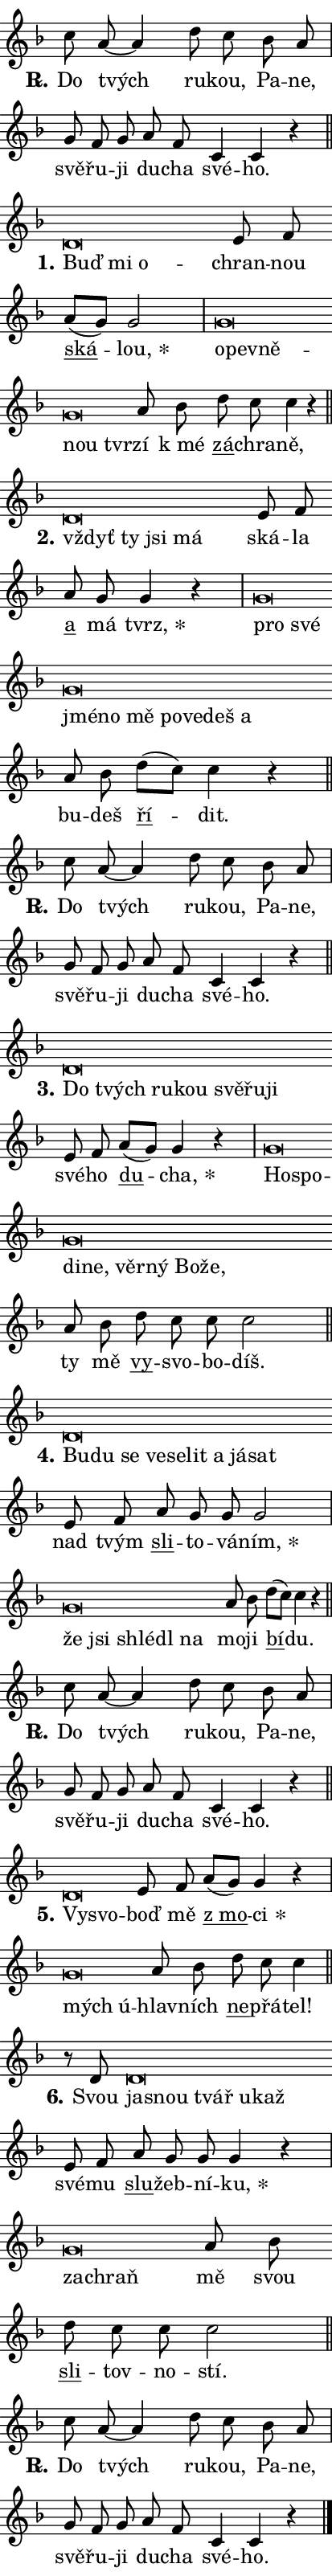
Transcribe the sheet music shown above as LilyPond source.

\version "2.24.0"
\header { tagline = "" }
\paper {
  indent = 0\cm
  top-margin = 0\cm
  right-margin = 0\cm
  bottom-margin = 0\cm
  left-margin = 0\cm
  paper-width = 7\cm
  page-breaking = #ly:one-page-breaking
  system-system-spacing.basic-distance = #11
  score-system-spacing.basic-distance = #11
  ragged-last = ##f
}


%% Author: Thomas Morley
%% https://lists.gnu.org/archive/html/lilypond-user/2020-05/msg00002.html
#(define (line-position grob)
"Returns position of @var[grob} in current system:
   @code{'start}, if at first time-step
   @code{'end}, if at last time-step
   @code{'middle} otherwise
"
  (let* ((col (ly:item-get-column grob))
         (ln (ly:grob-object col 'left-neighbor))
         (rn (ly:grob-object col 'right-neighbor))
         (col-to-check-left (if (ly:grob? ln) ln col))
         (col-to-check-right (if (ly:grob? rn) rn col))
         (break-dir-left
           (and
             (ly:grob-property col-to-check-left 'non-musical #f)
             (ly:item-break-dir col-to-check-left)))
         (break-dir-right
           (and
             (ly:grob-property col-to-check-right 'non-musical #f)
             (ly:item-break-dir col-to-check-right))))
        (cond ((eqv? 1 break-dir-left) 'start)
              ((eqv? -1 break-dir-right) 'end)
              (else 'middle))))

#(define (tranparent-at-line-position vctor)
  (lambda (grob)
  "Relying on @code{line-position} select the relevant enry from @var{vctor}.
Used to determine transparency,"
    (case (line-position grob)
      ((end) (not (vector-ref vctor 0)))
      ((middle) (not (vector-ref vctor 1)))
      ((start) (not (vector-ref vctor 2))))))

noteHeadBreakVisibility =
#(define-music-function (break-visibility)(vector?)
"Makes @code{NoteHead}s transparent relying on @var{break-visibility}"
#{
  \override NoteHead.transparent =
    #(tranparent-at-line-position break-visibility)
#})

#(define delete-ledgers-for-transparent-note-heads
  (lambda (grob)
    "Reads whether a @code{NoteHead} is transparent.
If so this @code{NoteHead} is removed from @code{'note-heads} from
@var{grob}, which is supposed to be @code{LedgerLineSpanner}.
As a result ledgers are not printed for this @code{NoteHead}"
    (let* ((nhds-array (ly:grob-object grob 'note-heads))
           (nhds-list
             (if (ly:grob-array? nhds-array)
                 (ly:grob-array->list nhds-array)
                 '()))
           ;; Relies on the transparent-property being done before
           ;; Staff.LedgerLineSpanner.after-line-breaking is executed.
           ;; This is fragile ...
           (to-keep
             (remove
               (lambda (nhd)
                 (ly:grob-property nhd 'transparent #f))
               nhds-list)))
      ;; TODO find a better method to iterate over grob-arrays, similiar
      ;; to filter/remove etc for lists
      ;; For now rebuilt from scratch
      (set! (ly:grob-object grob 'note-heads)  '())
      (for-each
        (lambda (nhd)
          (ly:pointer-group-interface::add-grob grob 'note-heads nhd))
        to-keep))))

hideNotes = {
  \noteHeadBreakVisibility #begin-of-line-visible
}
unHideNotes = {
  \noteHeadBreakVisibility #all-visible
}

% work-around for resetting accidentals
% https://lilypond.org/doc/v2.23/Documentation/notation/displaying-rhythms#unmetered-music
cadenzaMeasure = {
  \cadenzaOff
  \partial 1024 s1024
  \cadenzaOn
}

#(define-markup-command (accent layout props text) (markup?)
  "Underline accented syllable"
  (interpret-markup layout props
    #{\markup \override #'(offset . 4.3) \underline { #text }#}))

responsum = \markup \concat {
  "R" \hspace #-1.05 \path #0.1 #'((moveto 0 0.07) (lineto 0.9 0.8)) \hspace #0.05 "."
}

\layout {
    \context {
        \Staff
        \remove "Time_signature_engraver"
        \override LedgerLineSpanner.after-line-breaking = #delete-ledgers-for-transparent-note-heads
    }
    \context {
        \Voice {
            \override NoteHead.output-attributes = #'((class . "notehead"))
            \override Hairpin.height = #0.55
        }
    }
    \context {
        \Lyrics {
            \override StanzaNumber.output-attributes = #'((class . "stanzanumber"))
            \override LyricSpace.minimum-distance = #0.9
            \override LyricText.font-name = #"TeX Gyre Schola"
            \override LyricText.font-size = 1
            \override StanzaNumber.font-name = #"TeX Gyre Schola Bold"
            \override StanzaNumber.font-size = 1
        }
    }
}

% magnetic-lyrics.ily
%
%   written by
%     Jean Abou Samra <jean@abou-samra.fr>
%     Werner Lemberg <wl@gnu.org>
%
%   adapted by
%     Jiri Hon <jiri.hon@gmail.com>
%
% Version 2022-Apr-15

% https://www.mail-archive.com/lilypond-user@gnu.org/msg149350.html

#(define (Left_hyphen_pointer_engraver context)
   "Collect syllable-hyphen-syllable occurrences in lyrics and store
them in properties.  This engraver only looks to the left.  For
example, if the lyrics input is @code{foo -- bar}, it does the
following.

@itemize @bullet
@item
Set the @code{text} property of the @code{LyricHyphen} grob between
@q{foo} and @q{bar} to @code{foo}.

@item
Set the @code{left-hyphen} property of the @code{LyricText} grob with
text @q{foo} to the @code{LyricHyphen} grob between @q{foo} and
@q{bar}.
@end itemize

Use this auxiliary engraver in combination with the
@code{lyric-@/text::@/apply-@/magnetic-@/offset!} hook."
   (let ((hyphen #f)
         (text #f))
     (make-engraver
      (acknowledgers
       ((lyric-syllable-interface engraver grob source-engraver)
        (set! text grob)))
      (end-acknowledgers
       ((lyric-hyphen-interface engraver grob source-engraver)
        ;(when (not (grob::has-interface grob 'lyric-space-interface))
          (set! hyphen grob)));)
      ((stop-translation-timestep engraver)
       (when (and text hyphen)
         (ly:grob-set-object! text 'left-hyphen hyphen))
       (set! text #f)
       (set! hyphen #f)))))

#(define (lyric-text::apply-magnetic-offset! grob)
   "If the space between two syllables is less than the value in
property @code{LyricText@/.details@/.squash-threshold}, move the right
syllable to the left so that it gets concatenated with the left
syllable.

Use this function as a hook for
@code{LyricText@/.after-@/line-@/breaking} if the
@code{Left_@/hyphen_@/pointer_@/engraver} is active."
   (let ((hyphen (ly:grob-object grob 'left-hyphen #f)))
     (when hyphen
       (let ((left-text (ly:spanner-bound hyphen LEFT)))
         (when (grob::has-interface left-text 'lyric-syllable-interface)
           (let* ((common (ly:grob-common-refpoint grob left-text X))
                  (this-x-ext (ly:grob-extent grob common X))
                  (left-x-ext
                   (begin
                     ;; Trigger magnetism for left-text.
                     (ly:grob-property left-text 'after-line-breaking)
                     (ly:grob-extent left-text common X)))
                  ;; `delta` is the gap width between two syllables.
                  (delta (- (interval-start this-x-ext)
                            (interval-end left-x-ext)))
                  (details (ly:grob-property grob 'details))
                  (threshold (assoc-get 'squash-threshold details 0.2)))
             (when (< delta threshold)
               (let* (;; We have to manipulate the input text so that
                      ;; ligatures crossing syllable boundaries are not
                      ;; disabled.  For languages based on the Latin
                      ;; script this is essentially a beautification.
                      ;; However, for non-Western scripts it can be a
                      ;; necessity.
                      (lt (ly:grob-property left-text 'text))
                      (rt (ly:grob-property grob 'text))
                      (is-space (grob::has-interface hyphen 'lyric-space-interface))
                      (space (if is-space " " ""))
                      (space-markup (grob-interpret-markup grob " "))
                      (space-size (interval-length (ly:stencil-extent space-markup X)))
                      (extra-delta (if is-space space-size 0))
                      ;; Append new syllable.
                      (ltrt-space (if (and (string? lt) (string? rt))
                                (string-append lt space rt)
                                (make-concat-markup (list lt space rt))))
                      ;; Right-align `ltrt` to the right side.
                      (ltrt-space-markup (grob-interpret-markup
                               grob
                               (make-translate-markup
                                (cons (interval-length this-x-ext) 0)
                                (make-right-align-markup ltrt-space)))))
                 (begin
                   ;; Don't print `left-text`.
                   (ly:grob-set-property! left-text 'stencil #f)
                   ;; Set text and stencil (which holds all collected
                   ;; syllables so far) and shift it to the left.
                   (ly:grob-set-property! grob 'text ltrt-space)
                   (ly:grob-set-property! grob 'stencil ltrt-space-markup)
                   (ly:grob-translate-axis! grob (- (- delta extra-delta)) X))))))))))


#(define (lyric-hyphen::displace-bounds-first grob)
   ;; Make very sure this callback isn't triggered too early.
   (let ((left (ly:spanner-bound grob LEFT))
         (right (ly:spanner-bound grob RIGHT)))
     (ly:grob-property left 'after-line-breaking)
     (ly:grob-property right 'after-line-breaking)
     (ly:lyric-hyphen::print grob)))

squashThreshold = #0.4

\layout {
  \context {
    \Lyrics
    \consists #Left_hyphen_pointer_engraver
    \override LyricText.after-line-breaking =
      #lyric-text::apply-magnetic-offset!
    \override LyricHyphen.stencil = #lyric-hyphen::displace-bounds-first
    \override LyricText.details.squash-threshold = \squashThreshold
    \override LyricHyphen.minimum-distance = 0
    \override LyricHyphen.minimum-length = \squashThreshold
  }
}

squash = \override LyricText.details.squash-threshold = 9999
unSquash = \override LyricText.details.squash-threshold = \squashThreshold

left = \override LyricText.self-alignment-X = #LEFT
unLeft = \revert LyricText.self-alignment-X

starOffset = #(lambda (grob) 
                (let ((x_offset (ly:self-alignment-interface::aligned-on-x-parent grob)))
                  (if (= x_offset 0) 0 (+ x_offset 1.2))))

star = #(define-music-function (syllable)(string?)
"Append star separator at the end of a syllable"
#{
  \once \override LyricText.X-offset = #starOffset
  \lyricmode { \markup {
    #syllable
    \override #'((font-name . "TeX Gyre Schola Bold")) \hspace #0.2 \lower #0.65 \larger "*"
  } }
#})

starAccent = #(define-music-function (syllable)(string?)
"Append star separator at the end of a syllable and make accent"
#{
  \once \override LyricText.X-offset = #starOffset
  \lyricmode { \markup {
    \accent #syllable
    \override #'((font-name . "TeX Gyre Schola Bold")) \hspace #0.2 \lower #0.65 \larger "*"
  } }
#})

breath = #(define-music-function (syllable)(string?)
"Append breathing indicator at the end of a syllable"
#{
  \lyricmode { \markup { #syllable "+" } }
#})

optionalBreath = #(define-music-function (syllable)(string?)
"Append optional breathing indicator at the end of a syllable"
#{
  \lyricmode { \markup { #syllable "(+)" } }
#})


\score {
    <<
        \new Voice = "melody" { \cadenzaOn \key f \major \relative { c''8 a~ a4 d8 c bes a \cadenzaMeasure \bar "|" g f g a f c4 c r \cadenzaMeasure \bar "||" \break } }
        \new Lyrics \lyricsto "melody" { \lyricmode { \set stanza = \responsum
Do tvých ru -- kou, Pa -- ne, svě -- řu -- ji du -- cha své -- ho. } }
    >>
    \layout {}
}

\score {
    <<
        \new Voice = "melody" { \cadenzaOn \key f \major \relative { d'\breve*1/16 \hideNotes \breve*1/16 \breve*1/16 \bar "" \unHideNotes e8 f \bar "" a[( g)] g2 \cadenzaMeasure \bar "|" g\breve*1/16 \hideNotes \breve*1/16 \bar "" \breve*1/16 \bar "" \breve*1/16 \breve*1/16 \bar "" \unHideNotes a8 bes \bar "" d c c4 r \cadenzaMeasure \bar "||" \break } }
        \new Lyrics \lyricsto "melody" { \lyricmode { \set stanza = "1."
\left Buď \squash mi o -- \unLeft \unSquash chran -- nou \markup \accent ská -- \star lou, \left o -- \squash pev -- ně -- nou tvr -- \unLeft \unSquash zí "k mé" \markup \accent zá -- chra -- ně, } }
    >>
    \layout {}
}

\score {
    <<
        \new Voice = "melody" { \cadenzaOn \key f \major \relative { d'\breve*1/16 \hideNotes \breve*1/16 \bar "" \breve*1/16 \breve*1/16 \bar "" \unHideNotes e8 f \bar "" a g g4 r \cadenzaMeasure \bar "|" g\breve*1/16 \hideNotes \breve*1/16 \bar "" \breve*1/16 \bar "" \breve*1/16 \bar "" \breve*1/16 \bar "" \breve*1/16 \bar "" \breve*1/16 \bar "" \breve*1/16 \breve*1/16 \bar "" \unHideNotes a8 bes \bar "" d[( c)] c4 r \cadenzaMeasure \bar "||" \break } }
        \new Lyrics \lyricsto "melody" { \lyricmode { \set stanza = "2."
\left vždyť \squash ty jsi má \unLeft \unSquash ská -- la \markup \accent a má \star tvrz, \left pro \squash své jmé -- no mě po -- ve -- deš a \unLeft \unSquash bu -- deš \markup \accent ří -- dit. } }
    >>
    \layout {}
}

\score {
    <<
        \new Voice = "melody" { \cadenzaOn \key f \major \relative { c''8 a~ a4 d8 c bes a \cadenzaMeasure \bar "|" g f g a f c4 c r \cadenzaMeasure \bar "||" \break } }
        \new Lyrics \lyricsto "melody" { \lyricmode { \set stanza = \responsum
Do tvých ru -- kou, Pa -- ne, svě -- řu -- ji du -- cha své -- ho. } }
    >>
    \layout {}
}

\score {
    <<
        \new Voice = "melody" { \cadenzaOn \key f \major \relative { d'\breve*1/16 \hideNotes \breve*1/16 \bar "" \breve*1/16 \bar "" \breve*1/16 \bar "" \breve*1/16 \bar "" \breve*1/16 \breve*1/16 \bar "" \unHideNotes e8 f \bar "" a[( g)] g4 r \cadenzaMeasure \bar "|" g\breve*1/16 \hideNotes \breve*1/16 \bar "" \breve*1/16 \bar "" \breve*1/16 \bar "" \breve*1/16 \bar "" \breve*1/16 \bar "" \breve*1/16 \breve*1/16 \bar "" \unHideNotes a8 bes \bar "" d c c c2 \cadenzaMeasure \bar "||" \break } }
        \new Lyrics \lyricsto "melody" { \lyricmode { \set stanza = "3."
\left Do \squash tvých ru -- kou svě -- řu -- ji \unLeft \unSquash své -- ho \markup \accent du -- \star cha, \left Ho -- \squash spo -- di -- ne, věr -- ný Bo -- že, \unLeft \unSquash ty mě \markup \accent vy -- svo -- bo -- díš. } }
    >>
    \layout {}
}

\score {
    <<
        \new Voice = "melody" { \cadenzaOn \key f \major \relative { d'\breve*1/16 \hideNotes \breve*1/16 \bar "" \breve*1/16 \bar "" \breve*1/16 \bar "" \breve*1/16 \bar "" \breve*1/16 \bar "" \breve*1/16 \bar "" \breve*1/16 \breve*1/16 \bar "" \unHideNotes e8 f \bar "" a g g g2 \cadenzaMeasure \bar "|" g\breve*1/16 \hideNotes \breve*1/16 \bar "" \breve*1/16 \bar "" \breve*1/16 \breve*1/16 \bar "" \unHideNotes a8 bes \bar "" d[( c)] c4 r \cadenzaMeasure \bar "||" \break } }
        \new Lyrics \lyricsto "melody" { \lyricmode { \set stanza = "4."
\left Bu -- \squash du se ve -- se -- lit a já -- sat \unLeft \unSquash nad tvým \markup \accent sli -- to -- vá -- \star ním, \left že \squash jsi shlé -- dl na \unLeft \unSquash mo -- ji \markup \accent bí -- du. } }
    >>
    \layout {}
}

\score {
    <<
        \new Voice = "melody" { \cadenzaOn \key f \major \relative { c''8 a~ a4 d8 c bes a \cadenzaMeasure \bar "|" g f g a f c4 c r \cadenzaMeasure \bar "||" \break } }
        \new Lyrics \lyricsto "melody" { \lyricmode { \set stanza = \responsum
Do tvých ru -- kou, Pa -- ne, svě -- řu -- ji du -- cha své -- ho. } }
    >>
    \layout {}
}

\score {
    <<
        \new Voice = "melody" { \cadenzaOn \key f \major \relative { d'\breve*1/16 \hideNotes \breve*1/16 \bar "" \unHideNotes e8 f \bar "" a[( g)] g4 r \cadenzaMeasure \bar "|" g\breve*1/16 \hideNotes \breve*1/16 \bar "" \unHideNotes a8 bes \bar "" d c c4 \cadenzaMeasure \bar "||" \break } }
        \new Lyrics \lyricsto "melody" { \lyricmode { \set stanza = "5."
\left Vy -- \squash svo -- \unLeft \unSquash boď mě \markup \accent "z mo" -- \star ci \left mých \squash ú -- \unLeft \unSquash hlav -- ních \markup \accent ne -- přá -- tel! } }
    >>
    \layout {}
}

\score {
    <<
        \new Voice = "melody" { \cadenzaOn \key f \major \relative { r8 d'8 d\breve*1/16 \hideNotes \breve*1/16 \bar "" \breve*1/16 \bar "" \breve*1/16 \breve*1/16 \bar "" \unHideNotes e8 f \bar "" a g g g4 r \cadenzaMeasure \bar "|" g\breve*1/16 \hideNotes \breve*1/16 \bar "" \unHideNotes a8 bes \bar "" d c c c2 \cadenzaMeasure \bar "||" \break } }
        \new Lyrics \lyricsto "melody" { \lyricmode { \set stanza = "6."
Svou \left ja -- \squash snou tvář u -- kaž \unLeft \unSquash své -- mu \markup \accent slu -- žeb -- ní -- \star ku, \left za -- \squash chraň \unLeft \unSquash mě svou \markup \accent sli -- tov -- no -- stí. } }
    >>
    \layout {}
}

\score {
    <<
        \new Voice = "melody" { \cadenzaOn \key f \major \relative { c''8 a~ a4 d8 c bes a \cadenzaMeasure \bar "|" g f g a f c4 c r \cadenzaMeasure \bar "||" \break } \bar "|." }
        \new Lyrics \lyricsto "melody" { \lyricmode { \set stanza = \responsum
Do tvých ru -- kou, Pa -- ne, svě -- řu -- ji du -- cha své -- ho. } }
    >>
    \layout {}
}
